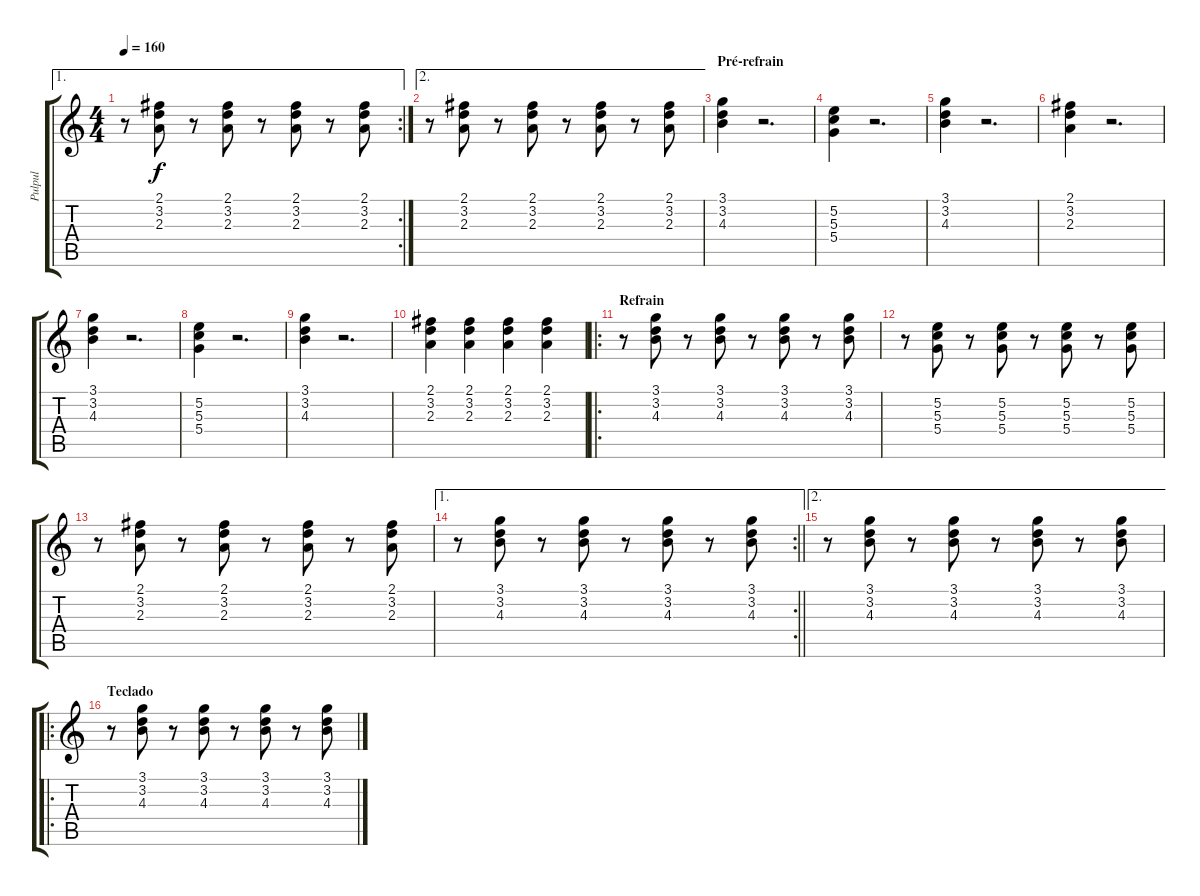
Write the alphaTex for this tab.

\track ("Pulpul" "Pulpul") {instrument electricguitarclean}
\staff {score tabs}
\tuning (E4 B3 G3 D3 A2 E2) {hide}
\ae 1
\rc 2
\ts (4 4)
\tempo 160
\clef g2
\ks c
r.8{dy f} (2.1 3.2 2.3).8 r.8 (2.1 3.2 2.3).8 r.8 (2.1 3.2 2.3).8 r.8 (2.1 3.2 2.3).8 |
\ae 2
r.8 (2.1 3.2 2.3).8 r.8 (2.1 3.2 2.3).8 r.8 (2.1 3.2 2.3).8 r.8 (2.1 3.2 2.3).8 |
\section ("" "Pré-refrain")
(3.1 3.2 4.3).4 r.2{d} |
(5.2 5.3 5.4).4 r.2{d} |
(3.1 3.2 4.3).4 r.2{d} |
(2.1 3.2 2.3).4 r.2{d} |
(3.1 3.2 4.3).4 r.2{d} |
(5.2 5.3 5.4).4 r.2{d} |
(3.1 3.2 4.3).4 r.2{d} |
(2.1 3.2 2.3).4 (2.1 3.2 2.3).4 (2.1 3.2 2.3).4 (2.1 3.2 2.3).4 |
\ro
\section ("" "Refrain")
r.8 (3.1 3.2 4.3).8 r.8 (3.1 3.2 4.3).8 r.8 (3.1 3.2 4.3).8 r.8 (3.1 3.2 4.3).8 |
r.8 (5.2 5.3 5.4).8 r.8 (5.2 5.3 5.4).8 r.8 (5.2 5.3 5.4).8 r.8 (5.2 5.3 5.4).8 |
r.8 (2.1 3.2 2.3).8 r.8 (2.1 3.2 2.3).8 r.8 (2.1 3.2 2.3).8 r.8 (2.1 3.2 2.3).8 |
\ae 1
\rc 2
\barLineRight lightlight
r.8 (3.1 3.2 4.3).8 r.8 (3.1 3.2 4.3).8 r.8 (3.1 3.2 4.3).8 r.8 (3.1 3.2 4.3).8 |
\ae 2
r.8 (3.1 3.2 4.3).8 r.8 (3.1 3.2 4.3).8 r.8 (3.1 3.2 4.3).8 r.8 (3.1 3.2 4.3).8 |
\ro
\section ("" "Teclado")
r.8 (3.1 3.2 4.3).8 r.8 (3.1 3.2 4.3).8 r.8 (3.1 3.2 4.3).8 r.8 (3.1 3.2 4.3).8
